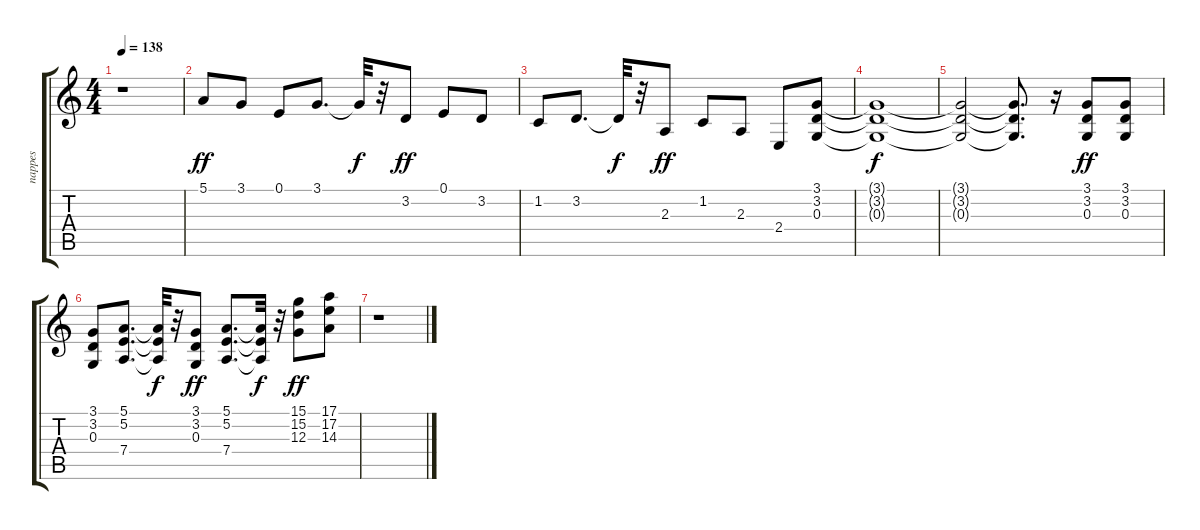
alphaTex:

\track ("nappes" "nappes") {instrument rockorgan}
\staff {score tabs}
\tuning (E4 B3 G3 D3 A2 E2) {hide}
\ts (4 4)
\tempo 138
\clef g2
\ks c
r.1{dy mf} |
5.1.8{dy ff} 3.1.8 0.1.8 3.1.8{d} 3.1{t}.32{dy f} r.32 3.2.8{dy ff} 0.1.8 3.2.8 |
1.2.8 3.2.8{d} 3.2{t}.32{dy f} r.32 2.3.8{dy ff} 1.2.8 2.3.8 2.4.8 (3.1 3.2 0.3).8 |
(3.1{t} 3.2{t} 0.3{t}).1{dy f} |
(3.1{t} 3.2{t} 0.3{t}).2 (3.1{t} 3.2{t} 0.3{t}).8{d} r.16 (3.1 3.2 0.3).8{dy ff} (3.1 3.2 0.3).8 |
(3.1 3.2 0.3).8 (5.1 5.2 7.4).8{d} (5.1{t} 5.2{t} 7.4{t}).32{dy f} r.32 (3.1 3.2 0.3).8{dy ff} (5.1 5.2 7.4).8{d} (5.1{t} 5.2{t} 7.4{t}).32{dy f} r.32 (15.1 15.2 12.3).8{dy ff} (17.1 17.2 14.3).8 |
r.1
